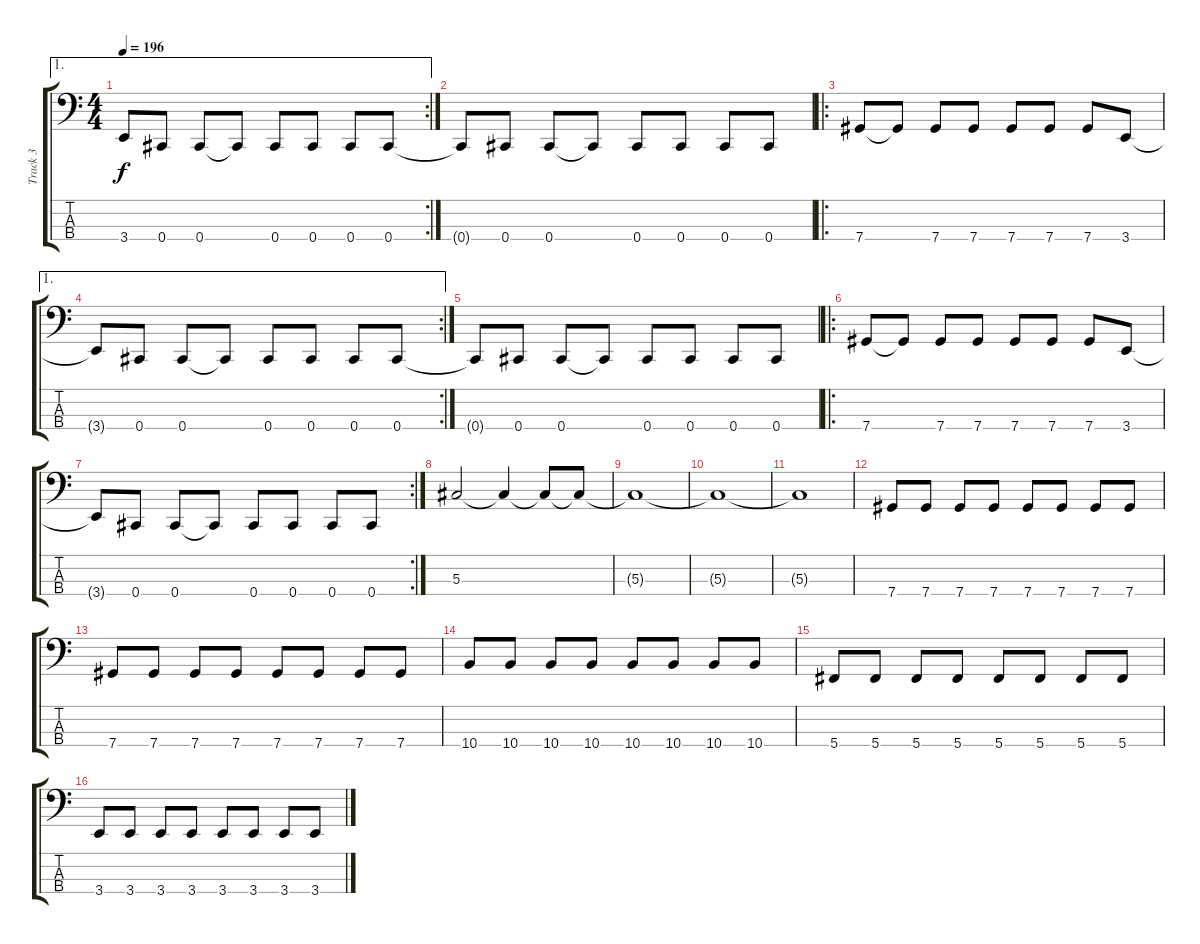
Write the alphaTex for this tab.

\track ("Track 3" "Track 3") {instrument electricbassfinger}
\staff {score tabs}
\tuning (Gb2 Db2 Ab1 Db1) {hide}
\ae 1
\rc 2
\ts (4 4)
\tempo 196
\clef f4
\ks c
3.4{t}.8{dy f} 0.4.8 0.4.8 0.4{t}.8 0.4.8 0.4.8 0.4.8 0.4.8 |
0.4{t}.8 0.4.8 0.4.8 0.4{t}.8 0.4.8 0.4.8 0.4.8 0.4.8 |
\ro
7.4.8 7.4{t}.8 7.4.8 7.4.8 7.4.8 7.4.8 7.4.8 3.4.8 |
\ae 1
\rc 2
3.4{t}.8 0.4.8 0.4.8 0.4{t}.8 0.4.8 0.4.8 0.4.8 0.4.8 |
0.4{t}.8 0.4.8 0.4.8 0.4{t}.8 0.4.8 0.4.8 0.4.8 0.4.8 |
\ro
7.4.8 7.4{t}.8 7.4.8 7.4.8 7.4.8 7.4.8 7.4.8 3.4.8 |
\rc 2
3.4{t}.8 0.4.8 0.4.8 0.4{t}.8 0.4.8 0.4.8 0.4.8 0.4.8 |
5.3.2 5.3{t}.4 5.3{t}.8 5.3{t}.8 |
5.3{t}.1 |
5.3{t}.1 |
5.3{t}.1 |
7.4.8 7.4.8 7.4.8 7.4.8 7.4.8 7.4.8 7.4.8 7.4.8 |
7.4.8 7.4.8 7.4.8 7.4.8 7.4.8 7.4.8 7.4.8 7.4.8 |
10.4.8 10.4.8 10.4.8 10.4.8 10.4.8 10.4.8 10.4.8 10.4.8 |
5.4.8 5.4.8 5.4.8 5.4.8 5.4.8 5.4.8 5.4.8 5.4.8 |
3.4.8 3.4.8 3.4.8 3.4.8 3.4.8 3.4.8 3.4.8 3.4.8
